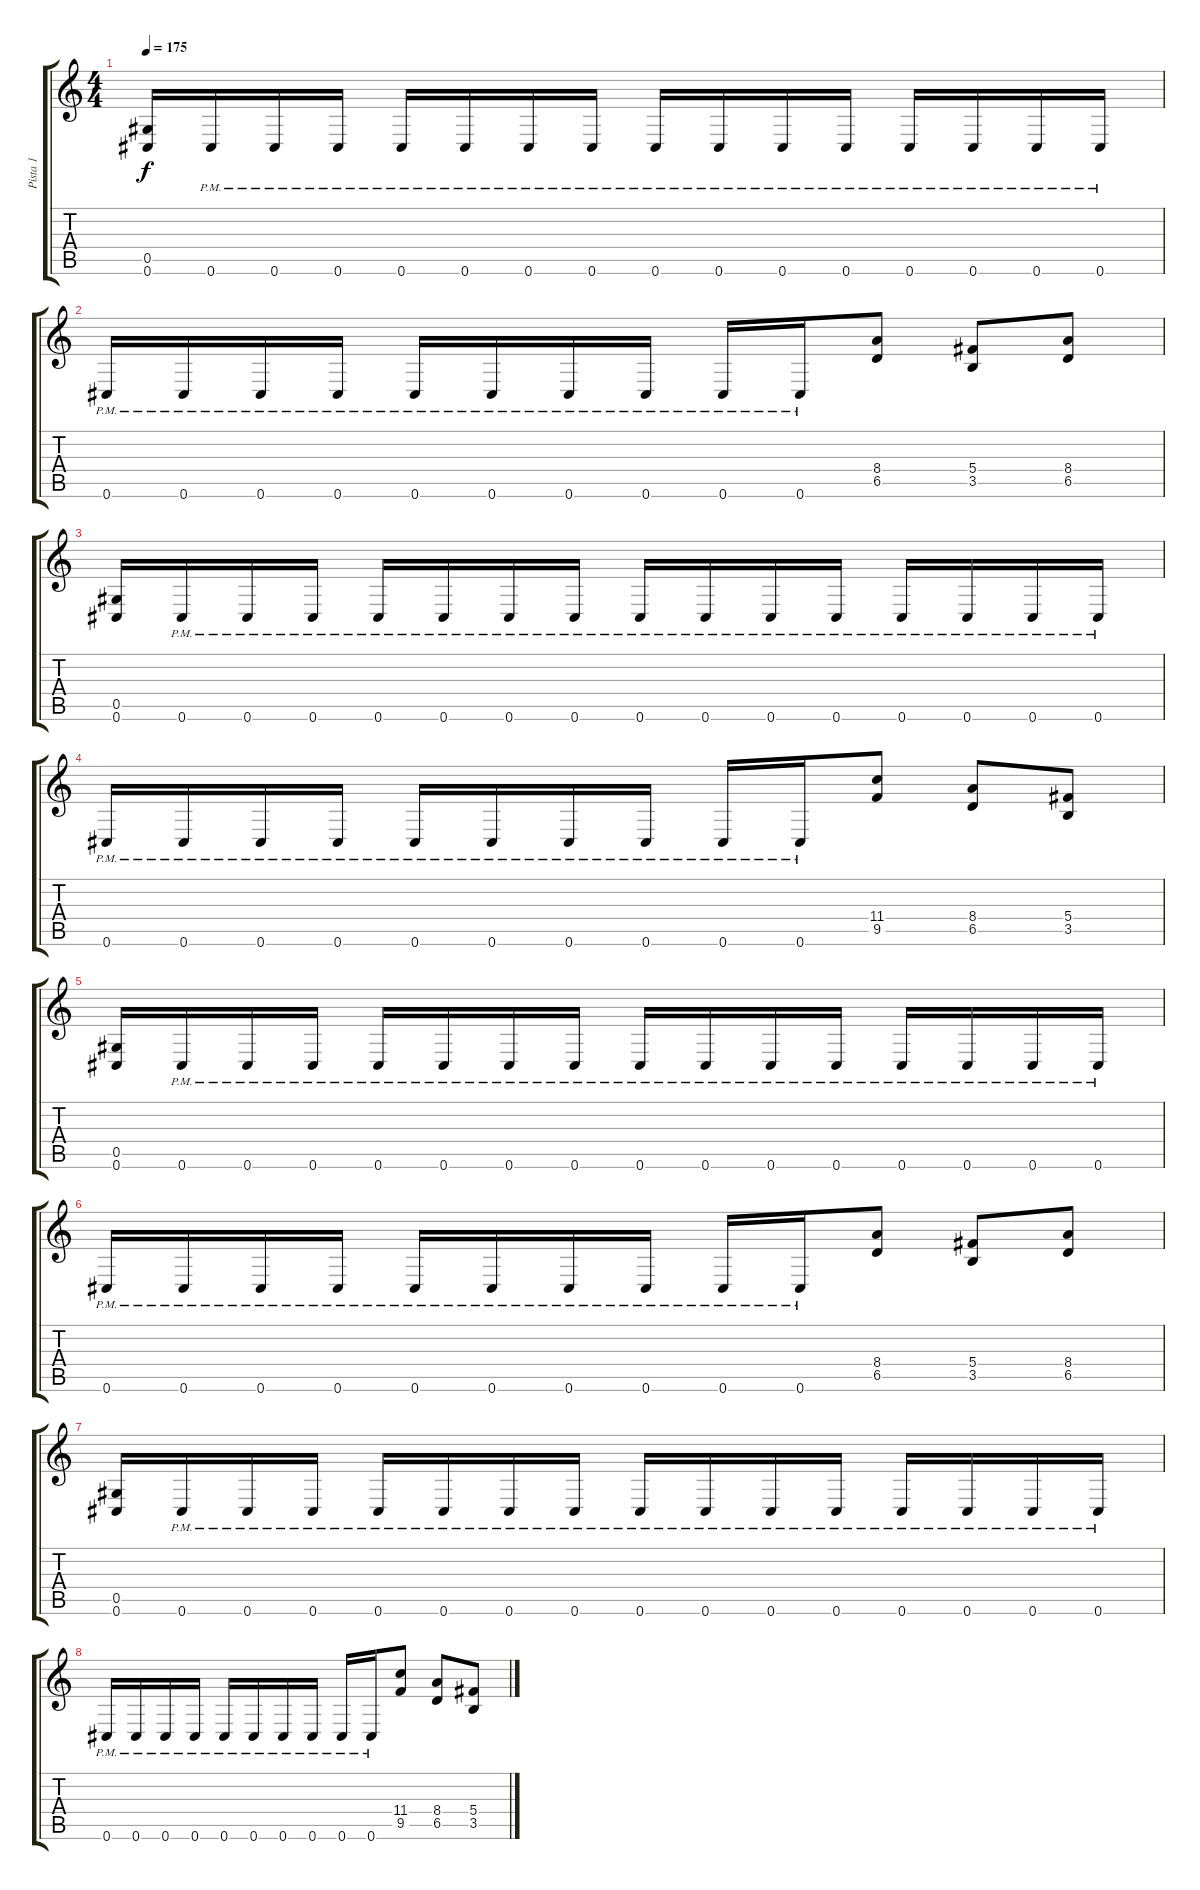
\track ("Pista 1" "Pista 1") {instrument distortionguitar}
\staff {score tabs}
\tuning (Eb4 Bb3 Gb3 Db3 Ab2 Db2) {hide}
\ts (4 4)
\tempo 175
\clef g2
\ks c
(0.5 0.6).16{dy f} 0.6{pm}.16 0.6{pm}.16 0.6{pm}.16 0.6{pm}.16 0.6{pm}.16 0.6{pm}.16 0.6{pm}.16 0.6{pm}.16 0.6{pm}.16 0.6{pm}.16 0.6{pm}.16 0.6{pm}.16 0.6{pm}.16 0.6{pm}.16 0.6{pm}.16 |
0.6{pm}.16 0.6{pm}.16 0.6{pm}.16 0.6{pm}.16 0.6{pm}.16 0.6{pm}.16 0.6{pm}.16 0.6{pm}.16 0.6{pm}.16 0.6{pm}.16 (8.4 6.5).8 (5.4 3.5).8 (8.4 6.5).8 |
(0.5 0.6).16 0.6{pm}.16 0.6{pm}.16 0.6{pm}.16 0.6{pm}.16 0.6{pm}.16 0.6{pm}.16 0.6{pm}.16 0.6{pm}.16 0.6{pm}.16 0.6{pm}.16 0.6{pm}.16 0.6{pm}.16 0.6{pm}.16 0.6{pm}.16 0.6{pm}.16 |
0.6{pm}.16 0.6{pm}.16 0.6{pm}.16 0.6{pm}.16 0.6{pm}.16 0.6{pm}.16 0.6{pm}.16 0.6{pm}.16 0.6{pm}.16 0.6{pm}.16 (11.4 9.5).8 (8.4 6.5).8 (5.4 3.5).8 |
(0.5 0.6).16 0.6{pm}.16 0.6{pm}.16 0.6{pm}.16 0.6{pm}.16 0.6{pm}.16 0.6{pm}.16 0.6{pm}.16 0.6{pm}.16 0.6{pm}.16 0.6{pm}.16 0.6{pm}.16 0.6{pm}.16 0.6{pm}.16 0.6{pm}.16 0.6{pm}.16 |
0.6{pm}.16 0.6{pm}.16 0.6{pm}.16 0.6{pm}.16 0.6{pm}.16 0.6{pm}.16 0.6{pm}.16 0.6{pm}.16 0.6{pm}.16 0.6{pm}.16 (8.4 6.5).8 (5.4 3.5).8 (8.4 6.5).8 |
(0.5 0.6).16 0.6{pm}.16 0.6{pm}.16 0.6{pm}.16 0.6{pm}.16 0.6{pm}.16 0.6{pm}.16 0.6{pm}.16 0.6{pm}.16 0.6{pm}.16 0.6{pm}.16 0.6{pm}.16 0.6{pm}.16 0.6{pm}.16 0.6{pm}.16 0.6{pm}.16 |
0.6{pm}.16 0.6{pm}.16 0.6{pm}.16 0.6{pm}.16 0.6{pm}.16 0.6{pm}.16 0.6{pm}.16 0.6{pm}.16 0.6{pm}.16 0.6{pm}.16 (11.4 9.5).8 (8.4 6.5).8 (5.4 3.5).8
